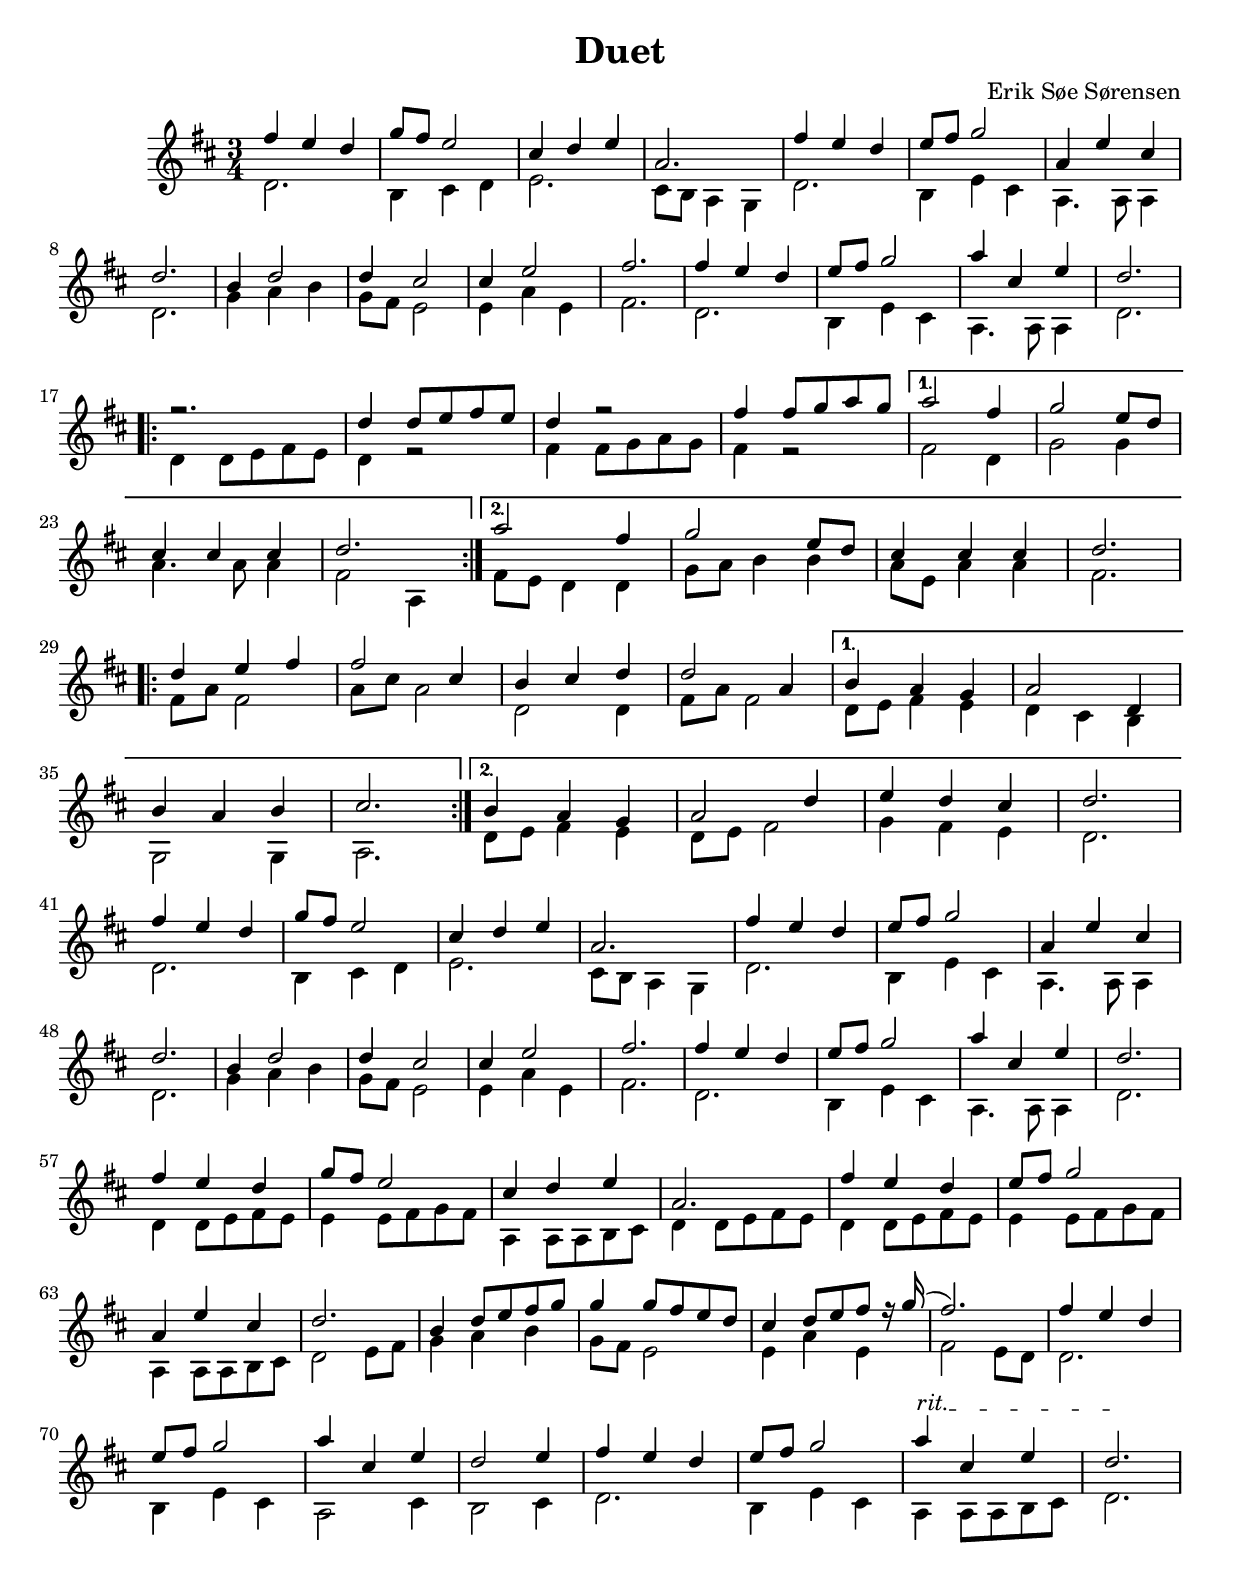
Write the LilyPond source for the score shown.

				% Komponeret 26/10-19
				% Erik Søe Sørensen

%% Mål: Duet, 2 violiner, 3/4 takt.
%\include "event-listener.ly"

\version "2.18.2"
\header {
  title = "Duet"
  composer = "Erik Søe Sørensen"
}

rit = { \override TextSpanner.bound-details.left.text = \markup { "rit." } }

PartOne = {
      %% "A"
      %% I ii V I
      <<
      	\context Voice = "Violin 1" \relative {|e'4 d c | f8 e d2}
	\context Voice = "Violin 2" \relative {|c2. | a4 b c }
      >>
      <<
	\context Voice = "Violin 1" \relative {|b4 c d | g,2.}
	\context Voice = "Violin 2" \relative {|d2. | b8 a g4 f  }
      >>
      %% I ii V I
      <<
      	\context Voice = "Violin 1" \relative {|e'4 d c | d8 e f2}
	\context Voice = "Violin 2" \relative {|c2. | a4 d b }
      >>
      <<
	\context Voice = "Violin 1" \relative {|g4 d' b | c2. }
	\context Voice = "Violin 2" \relative {|g,4. g8 g4 | c2. }
      >>

      %% "B"
      %% IV IV V vi(?)
      <<
      	\context Voice = "Violin 1" \relative {|a4 c2 | c4 b2}
      	\context Voice = "Violin 2" \relative {|f4 g a | f8 e d2}
      >>
      <<
       	\context Voice = "Violin 1" \relative {|b4 d2 | e2.}
       	\context Voice = "Violin 2" \relative {|d4 g d | e2.}
       >>

      %% "A"
      %% I ii V I
      <<
	\context Voice = "Violin 1" \relative {|e'4 d c | d8 e f2}
	\context Voice = "Violin 2" \relative {|c2. | a4 d b }
      >>
      <<
	\context Voice = "Violin 1" \relative {|g'4 b, d | c2. }
	\context Voice = "Violin 2" \relative {|g,4. g8 g4 | c2. }
      >>
    }

PartTwo = {
  \repeat volta 2 {
      %% "C", rep.1
      %% I I I I
      <<
	\context Voice = "Violin 1" \relative {|r2. | c'4 c8 d e d}
	\context Voice = "Violin 2" \relative {|c4 c8 d e d | c4 r2 |}
      >>
      <<
	\context Voice = "Violin 1" \relative {|c'4 r2 | e4 e8 f g f }
	\context Voice = "Violin 2" \relative {|e4 e8 f g f | e4 r2}
      >>
    } \alternative {
      {%% I IV V I
      <<
	\context Voice = "Violin 1" \relative {|g'2 e4 | f2 d8 c8}
	\context Voice = "Violin 2" \relative {|e2  c4 | f2 f4|}
      >>
      <<
	\context Voice = "Violin 1" \relative {|b4 b b | c2.}
	\context Voice = "Violin 2" \relative {|g4. g8 g4 | e2 g,4}
      >>}

      {%% I IV V I
     <<
     	\context Voice = "Violin 1" \relative {|g'2 e4 | f2 d8 c8}
     	\context Voice = "Violin 2" \relative {|e8 d8 c4 c4 | f8 g8 a4 a4|}
     >>
     <<
     	\context Voice = "Violin 1" \relative {|b4 b b | c2.}
     	\context Voice = "Violin 2" \relative {|g8 d8 g4 g4 | e2.}
     >>}
      % <<
      % 	%\context Voice = "Violin 1" \relative {|g'4 g8 g8 f8 e8 | f4 f8 f d c}
      % 	\context Voice = "Violin 1" \relative {|g'4 g8 f8 e4 | f4 f8 d c4}
      % 	%\context Voice = "Violin 2" \relative {|c2 d8 e8| f2 f8 f8|}
      % 	\context Voice = "Violin 2" \relative {|c4. d8 c4| f2 f4|}
      % >>
      % <<
      % 	\context Voice = "Violin 1" \relative {|b4 b8 b8 b4 | c2.}
      % 	\context Voice = "Violin 2" \relative {|g4. d8 g4 | e2.}
      % >>}
      }
    }

PartThree = {
  \repeat volta 2 {
      %% "D"
      %% I ii vi I
      <<
	\context Voice = "Violin 1" \relative {|c'4 d e | e2 b4| a4 b c | c2 g4|}
	\context Voice = "Violin 2" \relative {|e8 g e2 | g8 b g2 | c,2 c4 | e8 g e2|}
      >>
      } \alternative {
      %% vi I IV V
      <<
	\context Voice = "Violin 1" \relative {|a4 g f| g2 c,4 | a'4 g a | b2.}
	\context Voice = "Violin 2" \relative {|c8 d e4 d4 | c4 b a |f2 f4|g2.}
      >>

      %% I ii vi I
      % <<
      % 	\context Voice = "Violin 1" \relative {|c'4 d e | e2 b4| a4 b c | c2 g4|}
      % 	\context Voice = "Violin 2" \relative {|e8 g e2 | g8 b g2 | c,8 e c2 | e8 g e2|}
      % >>
      %% vi I IV V
      <<
	\context Voice = "Violin 1" \relative {|a4 g f| g2 c4| d4 c b| c2.}
	\context Voice = "Violin 2" \relative {|c8 d e4 d4 | c8 d8 e2|f4 e d | c2. }
      >>
      }
    }

PartFourSynthesis = {
      %% "A"+"D" synthesis
      %% I I I I
      <<
     	\context Voice = "Violin 1" \relative {|e'4 d c|f8 e d2}
     	\context Voice = "Violin 2" \relative {|c4 c8 d e d | d4 d8 e f e |}
      >>
      <<
     	\context Voice = "Violin 1" \relative {|b4 c d | g,2.}
     	\context Voice = "Violin 2" \relative {|g,4 g8 g a b | c4 c8 d e d |}
      >>
      %% I ii V I
      <<
      	\context Voice = "Violin 1" \relative {|e'4 d c | d8 e f2}
     	\context Voice = "Violin 2" \relative {|c4 c8 d e d | d4 d8 e f e |}
      >>
      <<
      	\context Voice = "Violin 1" \relative {|g4 d' b | c2. }
     	\context Voice = "Violin 2" \relative {|g,4 g8 g a b | c2 d8 e |}
      >>

      %% IV IV V vi(?)
      <<
      	\context Voice = "Violin 1" \relative {|a4 c8 d e f | f4 f8 e d c}
      	\context Voice = "Violin 2" \relative {|f4 g a | f8 e d2}
      >>
      <<
       	\context Voice = "Violin 1" \relative {|b4 c8 d e r16 f16( | e2.)}
       	\context Voice = "Violin 2" \relative {|d4 g d | e2 d8 c}
       >>

      %% I ii V ii
      <<
      	\context Voice = "Violin 1" \relative {|e'4 d c | d8 e f2}
      	\context Voice = "Violin 2" \relative {|c2. | a4 d b }
      >>
      <<
      	\context Voice = "Violin 1" \relative {|g'4 b, d | c2 d4 }
      	\context Voice = "Violin 2" \relative {|g,2 b4 | a2 b4} % D.C
      >>
      %% Repetition, with PAC:
      %% I ii V I
      <<
      	\context Voice = "Violin 1" \relative {|e'4 d c | d8 e f2}
      	\context Voice = "Violin 2" \relative {|c2. | a4 d b }
      >>
      <<
      	\context Voice = "Violin 1" \relative {|g'4 b, d | c2.}
%      	\context Voice = "Violin 2" \relative {|g,2 b4 | c2.} % Replaced with decoration
      	\context Voice = "Violin 2" \relative {\rit
					       |g,4\startTextSpan g8 g a b | c2.\stopTextSpan |}
      >>
  }
musik = \transpose c d' {
    \time 3/4
    \key c \major
    {
      <<
	%% Create voices:
	\context Voice = "Violin 1" {\voiceOne}
	\context Voice = "Violin 2" {\voiceTwo}
      >>

      \PartOne
      \break
      \PartTwo
      \break
      \PartThree
      \break
      \PartOne
      \break
      \PartFourSynthesis

}
  }
\score {
  \musik
  \layout { }
  }
%showLastLength = R1*48
\score {
  \new Staff \with {midiInstrument = #"violin"} {
    \unfoldRepeats \musik
  }
  \midi {
    midiInstrument = violin
    \tempo 4 = 120
  }
}
